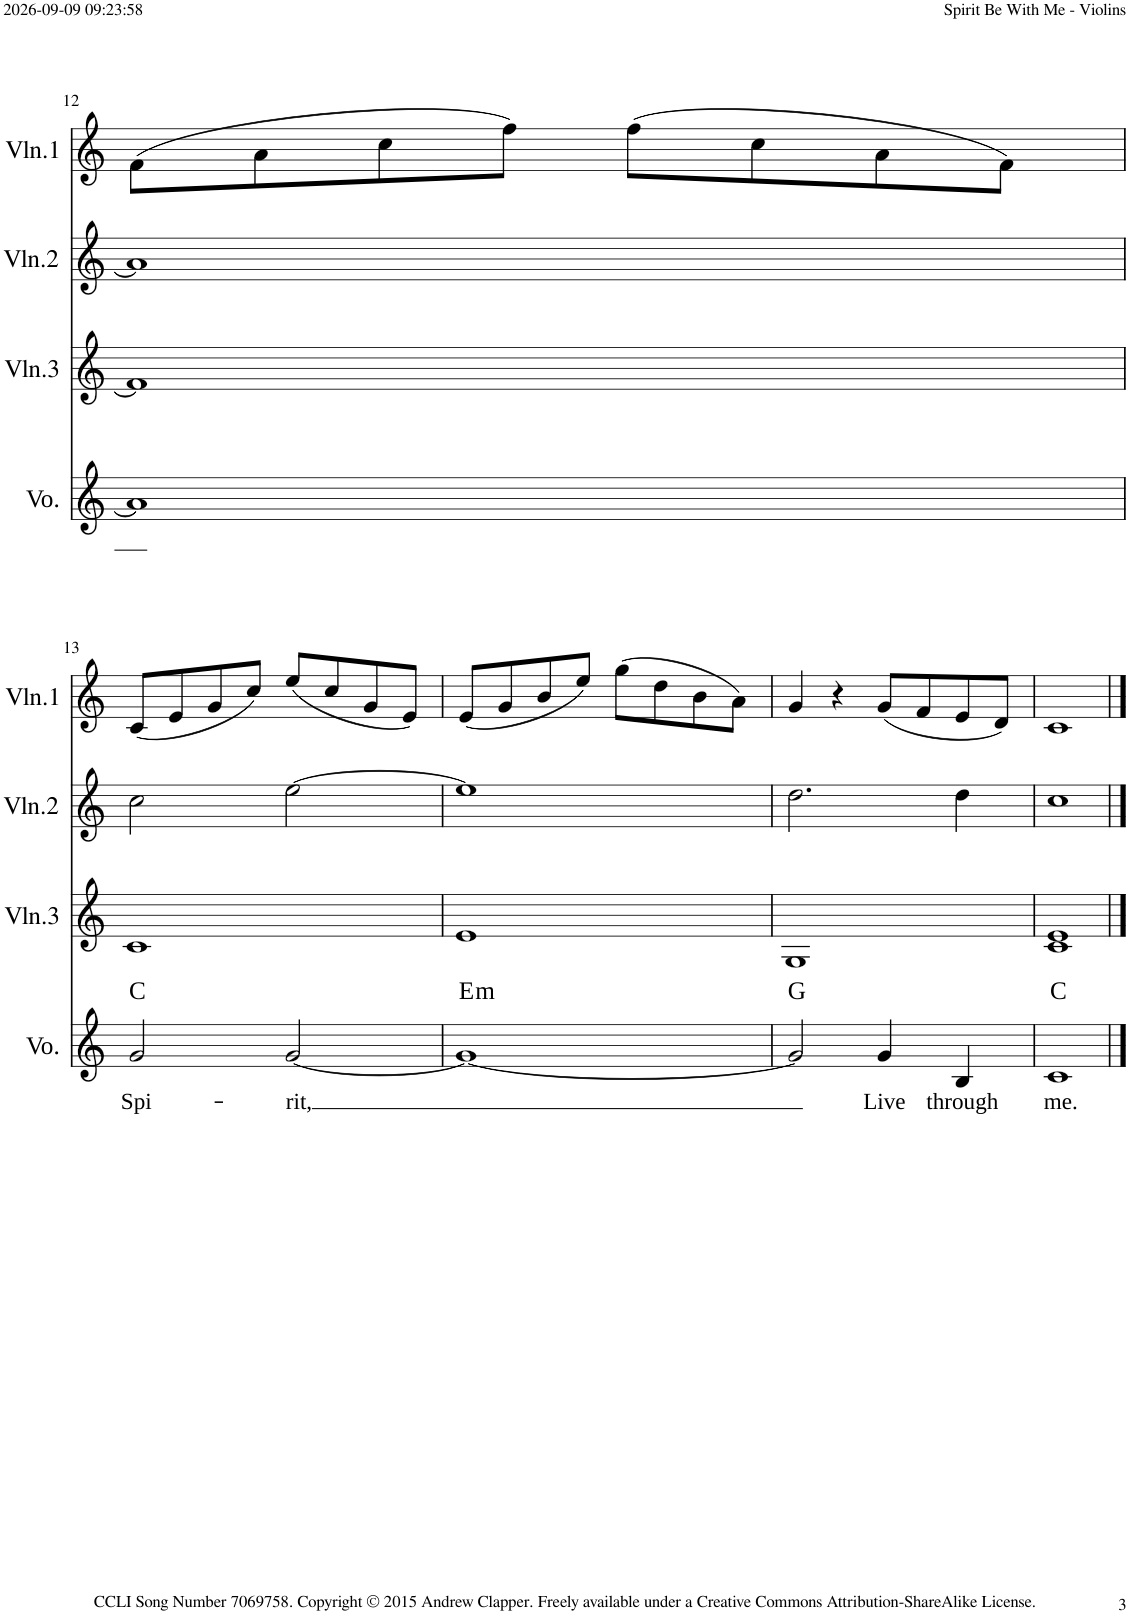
**kern	**text	**harte	**kern	**kern	**kern
*part4	*part4	*part4	*part3	*part2	*part1
*staff4	*staff4	*	*staff3	*staff2	*staff1
*I"Voice	*	*	*I"Violin 3	*I"Violin 2	*I"Violin 1
*I'Vo.	*	*	*I'Vln.3	*I'Vln.2	*I'Vln.1
!!LO:PB:g=z
*clefG2	*	*	*clefG2	*clefG2	*clefG2
*k[]	*	*	*k[]	*k[]	*k[]
*M2/2	*	*	*M2/2	*M2/2	*M2/2
=12	=12	=12	=12	=12	=12
1a]	.	.	1f]	1a]	(8f\L
.	.	.	.	.	8a\
.	.	.	.	.	8cc\
.	.	.	.	.	8ff\J)
.	.	.	.	.	(8ff\L
.	.	.	.	.	8cc\
.	.	.	.	.	8a\
.	.	.	.	.	8f\J)
!!LO:LB:g=z
=13	=13	=13	=13	=13	=13
!	!LO:LY:b	!	!	!	!
2g/	Spi-	C:maj	1c	2cc\	(8c/L
.	.	.	.	.	8e/
.	.	.	.	.	8g/
.	.	.	.	.	8cc/J)
!	!LO:LY:b	!	!	!	!
[2g/	-rit,	.	.	[2ee\	(8ee/L
.	.	.	.	.	8cc/
.	.	.	.	.	8g/
.	.	.	.	.	8e/J)
=14	=14	=14	=14	=14	=14
!	!	!LO:H:kt=m	!	!	!
1g_	.	E:min	1e	1ee]	(8e/L
.	.	.	.	.	8g/
.	.	.	.	.	8b/
.	.	.	.	.	8ee/J)
.	.	.	.	.	(8gg\L
.	.	.	.	.	8dd\
.	.	.	.	.	8b\
.	.	.	.	.	8a\J)
=15	=15	=15	=15	=15	=15
2g/]	.	G:maj	1G	2.dd\	4g/
.	.	.	.	.	4r
!	!LO:LY:b	!	!	!	!
4g/	Live	.	.	.	(8g/L
.	.	.	.	.	8f/
!	!LO:LY:b	!	!	!	!
4B/	through	.	.	4dd\	8e/
.	.	.	.	.	8d/J)
=16	=16	=16	=16	=16	=16
!	!LO:LY:b	!	!	!	!
1c	me.	C:maj	1c 1e	1cc	1c
==	==	==	==	==	==
*-	*-	*-	*-	*-	*-
